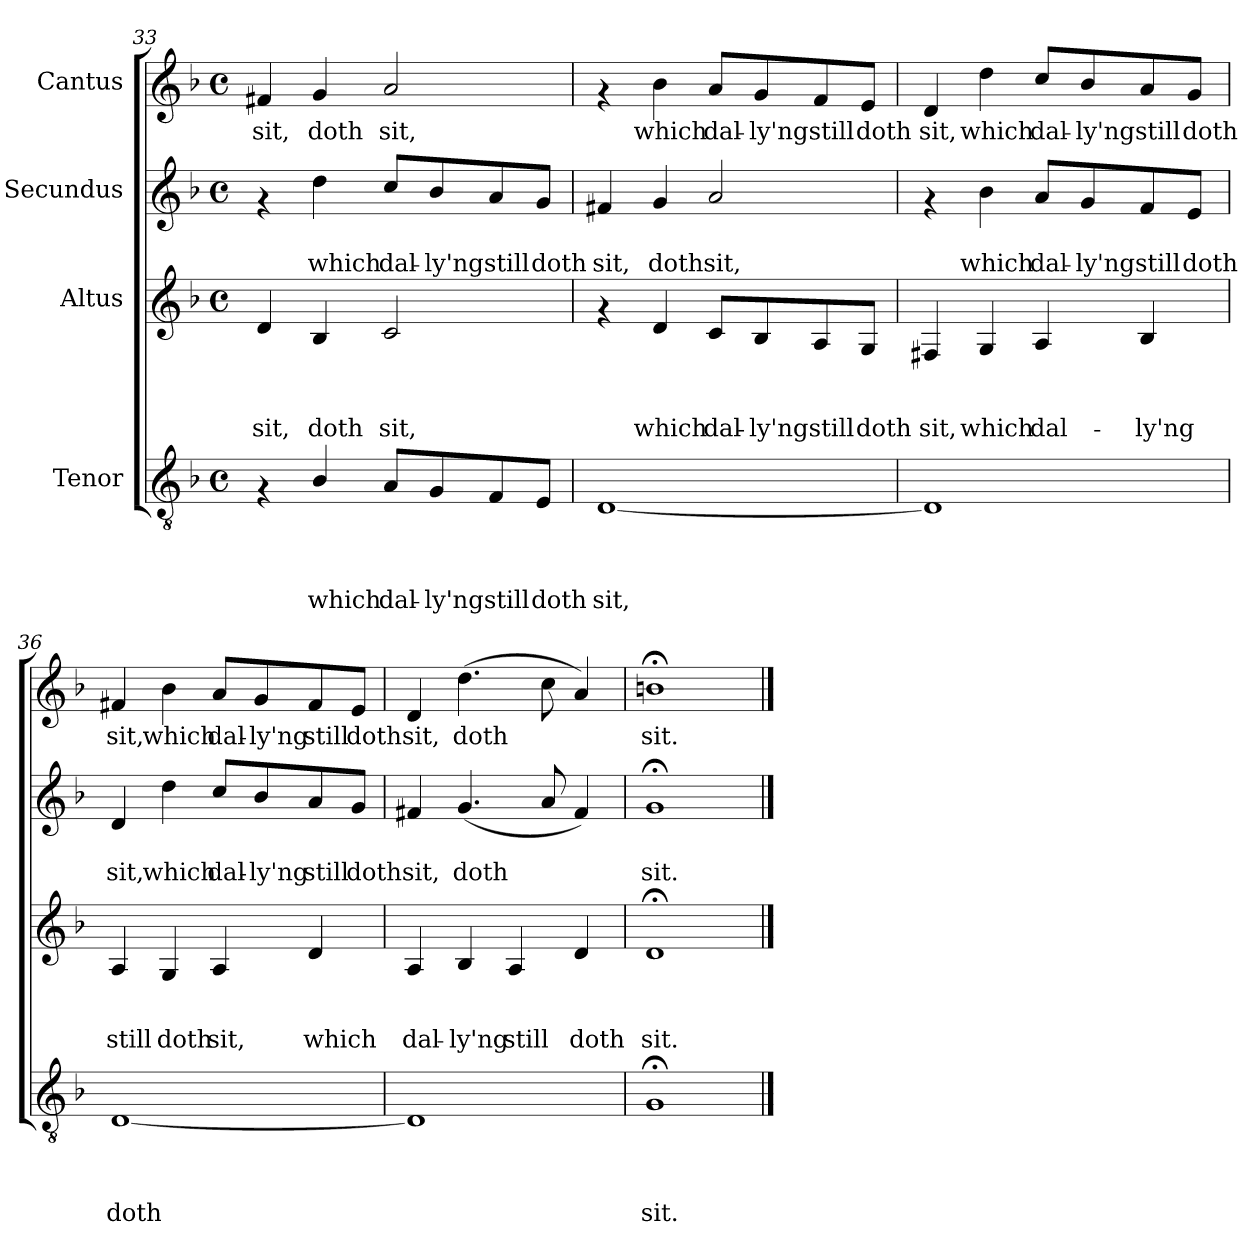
**kern	**text	**text	**text	**text	**kern	**text	**text	**text	**kern	**text	**text	**kern	**text
*part4	*part4	*part4	*part4	*part4	*part3	*part3	*part3	*part3	*part2	*part2	*part2	*part1	*part1
*staff4	*staff4	*staff4	*staff4	*staff4	*staff3	*staff3	*staff3	*staff3	*staff2	*staff2	*staff2	*staff1	*staff1
*I"Tenor	*	*	*	*	*I"Altus	*	*	*	*I"Secundus	*	*	*I"Cantus	*
*clefGv2	*	*	*	*	*clefG2	*	*	*	*clefG2	*	*	*clefG2	*
*k[b-]	*	*	*	*	*k[b-]	*	*	*	*k[b-]	*	*	*k[b-]	*
*F:	*	*	*	*	*F:	*	*	*	*F:	*	*	*F:	*
*M4/4	*	*	*	*	*M4/4	*	*	*	*M4/4	*	*	*M4/4	*
*met(c)	*	*	*	*	*met(c)	*	*	*	*met(c)	*	*	*met(c)	*
=33	=33	=33	=33	=33	=33	=33	=33	=33	=33	=33	=33	=33	=33
!	!	!	!	!	!	!	!	!LO:LY:b	!	!	!	!	!LO:LY:b
4rF	.	.	.	.	4d/	.	.	sit,	4rf	.	.	4f#X/	sit,
!	!	!	!	!LO:LY:b	!	!	!	!LO:LY:b	!	!	!LO:LY:b	!	!LO:LY:b
4B-/	.	.	.	which	4B-/	.	.	doth	4dd\	.	which	4g/	doth
!	!	!	!	!LO:LY:b	!	!	!	!LO:LY:b	!	!	!LO:LY:b	!	!LO:LY:b
8A/L	.	.	.	dal-	2c/	.	.	sit,	8cc/L	.	dal-	2a/	sit,
!	!	!	!	!LO:LY:b	!	!	!	!	!	!	!LO:LY:b	!	!
8G/	.	.	.	-ly'ng	.	.	.	.	8b-/	.	-ly'ng	.	.
!	!	!	!	!LO:LY:b	!	!	!	!	!	!	!LO:LY:b	!	!
8F/	.	.	.	still	.	.	.	.	8a/	.	still	.	.
!	!	!	!	!LO:LY:b	!	!	!	!	!	!	!LO:LY:b	!	!
8E/J	.	.	.	doth	.	.	.	.	8g/J	.	doth	.	.
=34	=34	=34	=34	=34	=34	=34	=34	=34	=34	=34	=34	=34	=34
!	!	!	!	!LO:LY:b	!	!	!	!	!	!	!LO:LY:b	!	!
[<1D	.	.	.	sit,	4rf	.	.	.	4f#X/	.	sit,	4rf	.
!	!	!	!	!	!	!	!	!LO:LY:b	!	!	!LO:LY:b	!	!LO:LY:b
.	.	.	.	.	4d/	.	.	which	4g/	.	doth	4b-\	which
!	!	!	!	!	!	!	!	!LO:LY:b	!	!	!LO:LY:b	!	!LO:LY:b
.	.	.	.	.	8c/L	.	.	dal-	2a/	.	sit,	8a/L	dal-
!	!	!	!	!	!	!	!	!LO:LY:b	!	!	!	!	!LO:LY:b
.	.	.	.	.	8B-/	.	.	-ly'ng	.	.	.	8g/	-ly'ng
!	!	!	!	!	!	!	!	!LO:LY:b	!	!	!	!	!LO:LY:b
.	.	.	.	.	8A/	.	.	still	.	.	.	8f/	still
!	!	!	!	!	!	!	!	!LO:LY:b	!	!	!	!	!LO:LY:b
.	.	.	.	.	8G/J	.	.	doth	.	.	.	8e/J	doth
!!LO:PB:g=z
=35	=35	=35	=35	=35	=35	=35	=35	=35	=35	=35	=35	=35	=35
!	!	!	!	!	!	!	!	!LO:LY:b	!	!	!	!	!LO:LY:b
1D]	.	.	.	.	4F#X/	.	.	sit,	4rf	.	.	4d/	sit,
!	!	!	!	!	!	!	!	!LO:LY:b	!	!	!LO:LY:b	!	!LO:LY:b
.	.	.	.	.	4G/	.	.	which	4b-\	.	which	4dd\	which
!	!	!	!	!	!	!	!	!LO:LY:b	!	!	!LO:LY:b	!	!LO:LY:b
.	.	.	.	.	4A/	.	.	dal-	8a/L	.	dal-	8cc/L	dal-
!	!	!	!	!	!	!	!	!	!	!	!LO:LY:b	!	!LO:LY:b
.	.	.	.	.	.	.	.	.	8g/	.	-ly'ng	8b-/	-ly'ng
!	!	!	!	!	!	!	!	!LO:LY:b	!	!	!LO:LY:b	!	!LO:LY:b
.	.	.	.	.	4B-/	.	.	-ly'ng	8f/	.	still	8a/	still
!	!	!	!	!	!	!	!	!	!	!	!LO:LY:b	!	!LO:LY:b
.	.	.	.	.	.	.	.	.	8e/J	.	doth	8g/J	doth
=36	=36	=36	=36	=36	=36	=36	=36	=36	=36	=36	=36	=36	=36
!	!	!	!	!LO:LY:b	!	!	!	!LO:LY:b	!	!	!LO:LY:b	!	!LO:LY:b
[<1D	.	.	.	doth	4A/	.	.	still	4d/	.	sit,	4f#X/	sit,
!	!	!	!	!	!	!	!	!LO:LY:b	!	!	!LO:LY:b	!	!LO:LY:b
.	.	.	.	.	4G/	.	.	doth	4dd\	.	which	4b-\	which
!	!	!	!	!	!	!	!	!LO:LY:b	!	!	!LO:LY:b	!	!LO:LY:b
.	.	.	.	.	4A/	.	.	sit,	8cc/L	.	dal-	8a/L	dal-
!	!	!	!	!	!	!	!	!	!	!	!LO:LY:b	!	!LO:LY:b
.	.	.	.	.	.	.	.	.	8b-/	.	-ly'ng	8g/	-ly'ng
!	!	!	!	!	!	!	!	!LO:LY:b	!	!	!LO:LY:b	!	!LO:LY:b
.	.	.	.	.	4d/	.	.	which	8a/	.	still	8f#/	still
!	!	!	!	!	!	!	!	!	!	!	!LO:LY:b	!	!LO:LY:b
.	.	.	.	.	.	.	.	.	8g/J	.	doth	8e/J	doth
=37	=37	=37	=37	=37	=37	=37	=37	=37	=37	=37	=37	=37	=37
!	!	!	!	!	!	!	!	!LO:LY:b	!	!	!LO:LY:b	!	!LO:LY:b
1D]	.	.	.	.	4A/	.	.	dal-	4f#X/	.	sit,	4d/	sit,
!	!	!	!	!	!	!	!	!LO:LY:b	!	!	!LO:LY:b	!	!LO:LY:b
.	.	.	.	.	4B-/	.	.	-ly'ng	(<4.g/	.	doth	(>4.dd\	doth
!	!	!	!	!	!	!	!	!LO:LY:b	!	!	!	!	!
.	.	.	.	.	4A/	.	.	still	.	.	.	.	.
.	.	.	.	.	.	.	.	.	8a/	.	.	8cc\	.
!	!	!	!	!	!	!	!	!LO:LY:b	!	!	!	!	!
.	.	.	.	.	4d/	.	.	doth	4f#/)	.	.	4a/)	.
=38	=38	=38	=38	=38	=38	=38	=38	=38	=38	=38	=38	=38	=38
!	!	!	!	!LO:LY:b	!	!	!	!LO:LY:b	!	!	!LO:LY:b	!	!LO:LY:b
1G;	.	.	.	sit.	1d;	.	.	sit.	1g;<	.	sit.	1bn;	sit.
==	==	==	==	==	==	==	==	==	==	==	==	==	==
*-	*-	*-	*-	*-	*-	*-	*-	*-	*-	*-	*-	*-	*-
